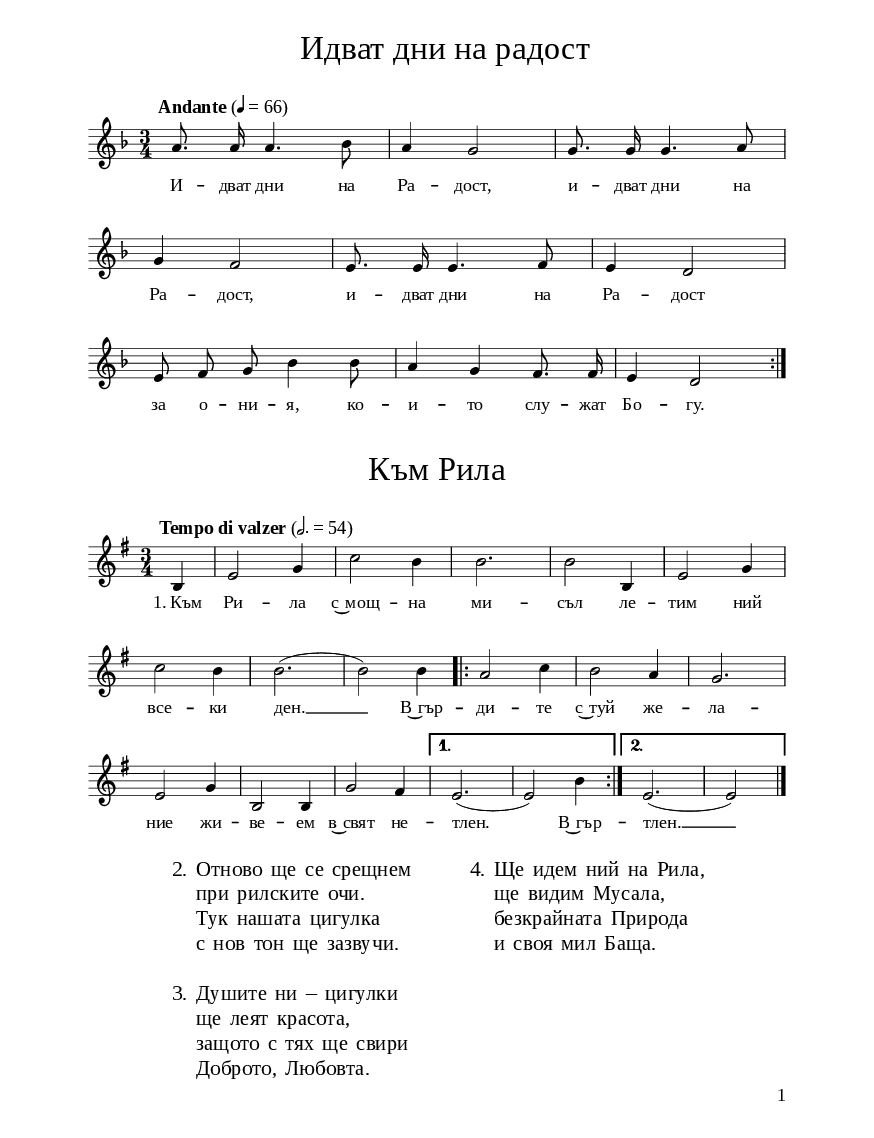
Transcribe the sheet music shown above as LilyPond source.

\version "2.24.2"

% include paper part and global functions
\include "include/globals.ily"

\bookpart {
  \label #'ref056_1
  \tocItem \markup "Идват дни на радост"
  \include "include/bookpart-paper.ily"
  \score {
    \include "include/score-layout.ily"

    \new Voice \absolute  {
      \clef treble
      \key d \minor
      \time 3/4
      \autoBeamOff
      \tempoFunc "Andante" 4 "66"
        a'8. a'16 a'4. bes'8 | a'4 g'2 | g'8. g'16 g'4. a'8 | \break
        g'4 f'2 | e'8. e'16 e'4. f'8 | e'4 d'2 | \break
        e'8 f'8 g'8 bes'4 bes'8 | a'4 g'4 f'8. f'16 | e'4 d'2 | \bar ":|."
    }

    \addlyrics {
      И -- дват дни на Ра -- дост, и -- дват дни на
      Ра -- дост, и -- дват дни на Ра -- дост
      за о -- ни -- я, ко -- и -- то слу -- жат Бо -- гу.
    }

    \header {
      title = \titleFunc "  Идват дни на радост" "Idvat dni na radost"
    }

    \midi{}

  } % score


    \label #'ref056_2
  \tocItem \markup "Към Рила"

  \include "include/bookpart-paper.ily"
  \score {
    \include "include/score-layout.ily"

    \new Voice \absolute  {
      \clef treble
      \key e \minor
      \time 3/4
      \tempoFunc "Tempo di valzer" 2. "54"
      \partial 4 b4 | e'2 g'4 | c''2 b'4 | b'2. | b'2 b4 | e'2 g'4 | \break
      c''2 b'4 | b'2. ( | b'2 ) b'4 |
      \repeat volta 2 {
        a'2 c''4 | b'2 a'4 | g'2. \break
        e'2 g'4 | b2 b4 | g'2 fis'4
      }
      \alternative {
        { e'2. ( | e'2 ) b'4 | }
        { e'2. ( | e'2 ) \bar "|." }
      }
    }

    \addlyrics {
      "1. Към" Ри -- ла с~мощ -- на ми -- съл ле -- тим ний
      все -- ки ден. __ В~гър -- ди -- те с~туй же -- ла --
      ние жи -- ве -- ем в~свят не -- тлен. В~гър -- тлен. __ 
    }

    \header {
      title = \titleFunc "Към Рила" "Kăm Rila"
    }

    \midi{}

  } % score

  \markup \fontsize #bgCoupletFontSize {
    \hspace #8
    \override #`(baseline-skip . ,bgCoupletBaselineSkip)
    \column {
     
      \line { 2. Отново ще се срещнем  }
      \line {   "   " при рилските очи. }
      \line {   "   " Тук нашата цигулка }
      \line {   "   " с нов тон ще зазвучи. }

      \line { " " }
      \line { 3. Душите ни  – цигулки }
      \line {   "   " ще леят красота, }
      \line {   "   " защото с тях ще свири  }
      \line {   "   " Доброто, Любовта. }

    }

      \hspace #5
    \override #`(baseline-skip . ,bgCoupletBaselineSkip)
    \column {
     
     
      \line { 4. Ще идем ний на Рила, }
      \line {   "   " ще видим Мусала, }
      \line {   "   " безкрайната Природа  }
      \line {   "   " и своя мил Баща. }

  
    }


  } % markup



  

} % bookpart
